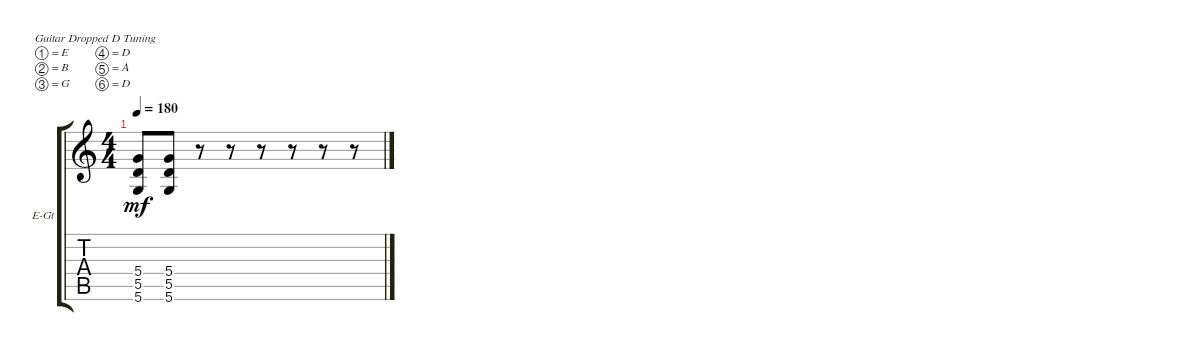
\defaultSystemsLayout 4
\bracketExtendMode groupsimilarinstruments
\firstSystemTrackNameOrientation horizontal
\otherSystemsTrackNameOrientation horizontal
\track ("Electric Guitar" "E-Gt") {instrument distortionguitar}
\staff {score tabs}
\tuning (E4 B3 G3 D3 A2 D2)
\ts (4 4)
\tempo 180
\clef g2
\ks c
(5.4 5.5 5.6).8{dy mf} (5.6 5.5 5.4).8 r.8 r.8 r.8 r.8 r.8 r.8
